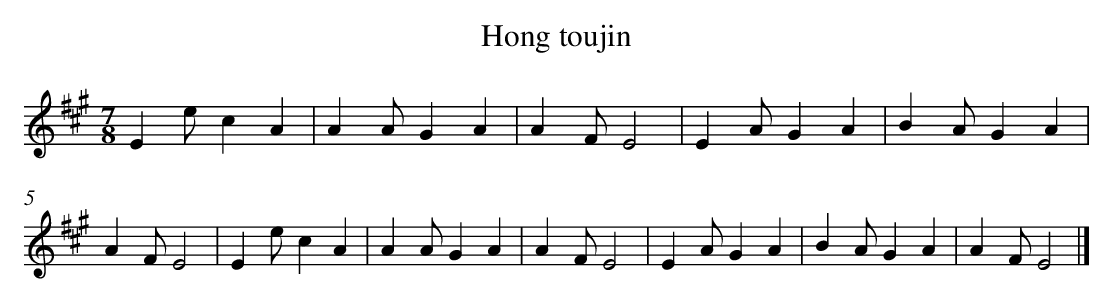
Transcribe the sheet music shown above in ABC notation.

X:1
T: Hong toujin
L: 1/4
M: 7/8
K: A
Ee/cA [I:setbarnb 1]|
AA/GA |
AF/E2 |
EA/GA |
BA/GA |
AF/E2 |
Ee/cA |
AA/GA |
AF/E2 |
EA/GA |
BA/GA |
AF/E2 |]
